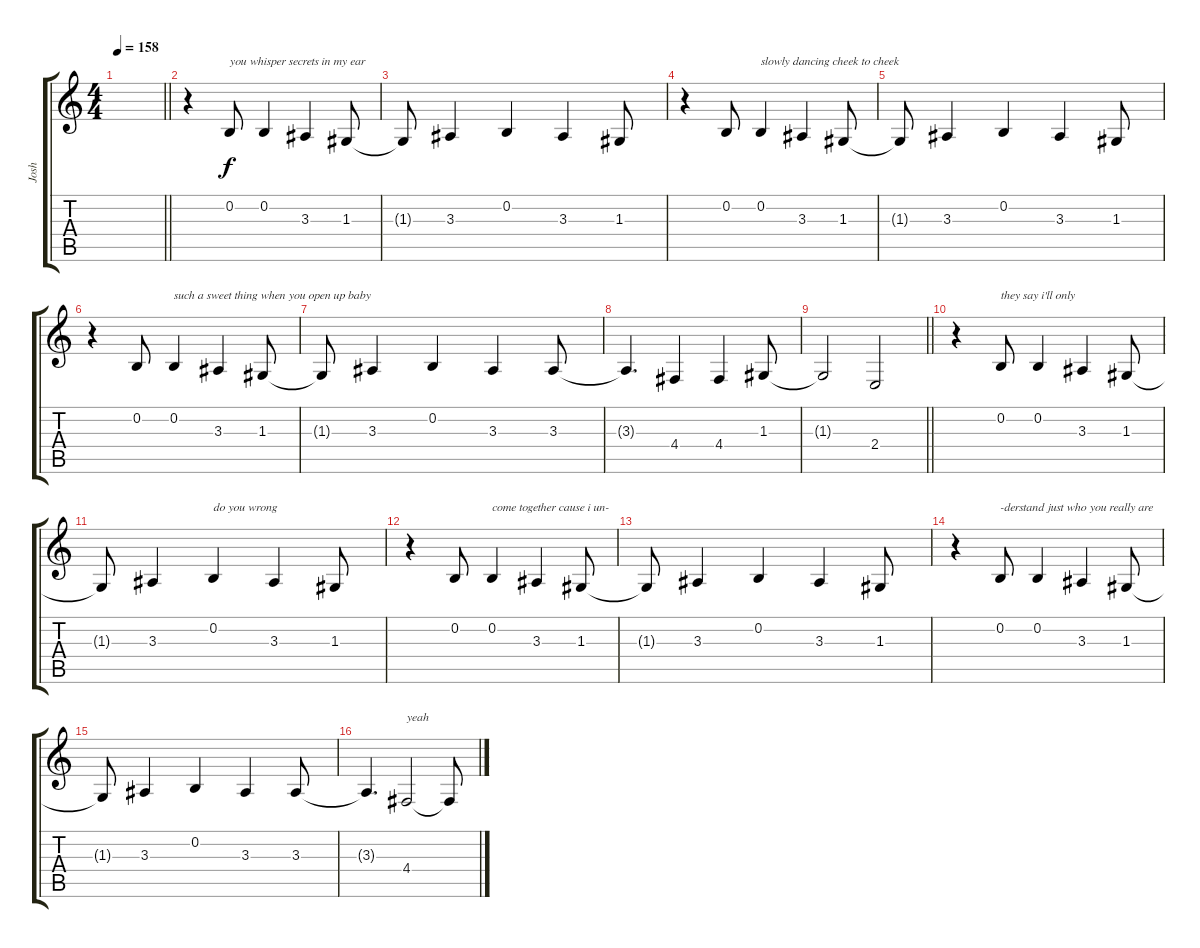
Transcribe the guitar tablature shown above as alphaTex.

\track ("Josh" "Josh") {instrument synthvoice}
\staff {score tabs}
\tuning (E4 B3 G3 D3 A2 E2) {hide}
\ts (4 4)
\tempo 158
\clef g2
\barLineRight lightlight
\ks c
|
r.4 0.2.8{txt "you whisper secrets in my ear"} 0.2.4 3.3.4 1.3.8 |
1.3{t}.8 3.3.4 0.2.4 3.3.4 1.3.8 |
r.4 0.2.8 0.2.4{txt "slowly dancing cheek to cheek"} 3.3.4 1.3.8 |
1.3{t}.8 3.3.4 0.2.4 3.3.4 1.3.8 |
r.4 0.2.8 0.2.4{txt "such a sweet thing when you open up baby"} 3.3.4 1.3.8 |
1.3{t}.8 3.3.4 0.2.4 3.3.4 3.3.8 |
3.3{t}.4{d} 4.4.4 4.4.4 1.3.8 |
\barLineRight lightlight
1.3{t}.2 2.4.2 |
r.4 0.2.8{txt "they say i'll only "} 0.2.4 3.3.4 1.3.8 |
1.3{t}.8 3.3.4 0.2.4{txt "do you wrong"} 3.3.4 1.3.8 |
r.4 0.2.8 0.2.4{txt "come together cause i un-"} 3.3.4 1.3.8 |
1.3{t}.8 3.3.4 0.2.4 3.3.4 1.3.8 |
r.4 0.2.8{txt "-derstand just who you really are"} 0.2.4 3.3.4 1.3.8 |
1.3{t}.8 3.3.4 0.2.4 3.3.4 3.3.8 |
3.3{t}.4{d} 4.4.2{txt "yeah"} 4.4{t}.8
